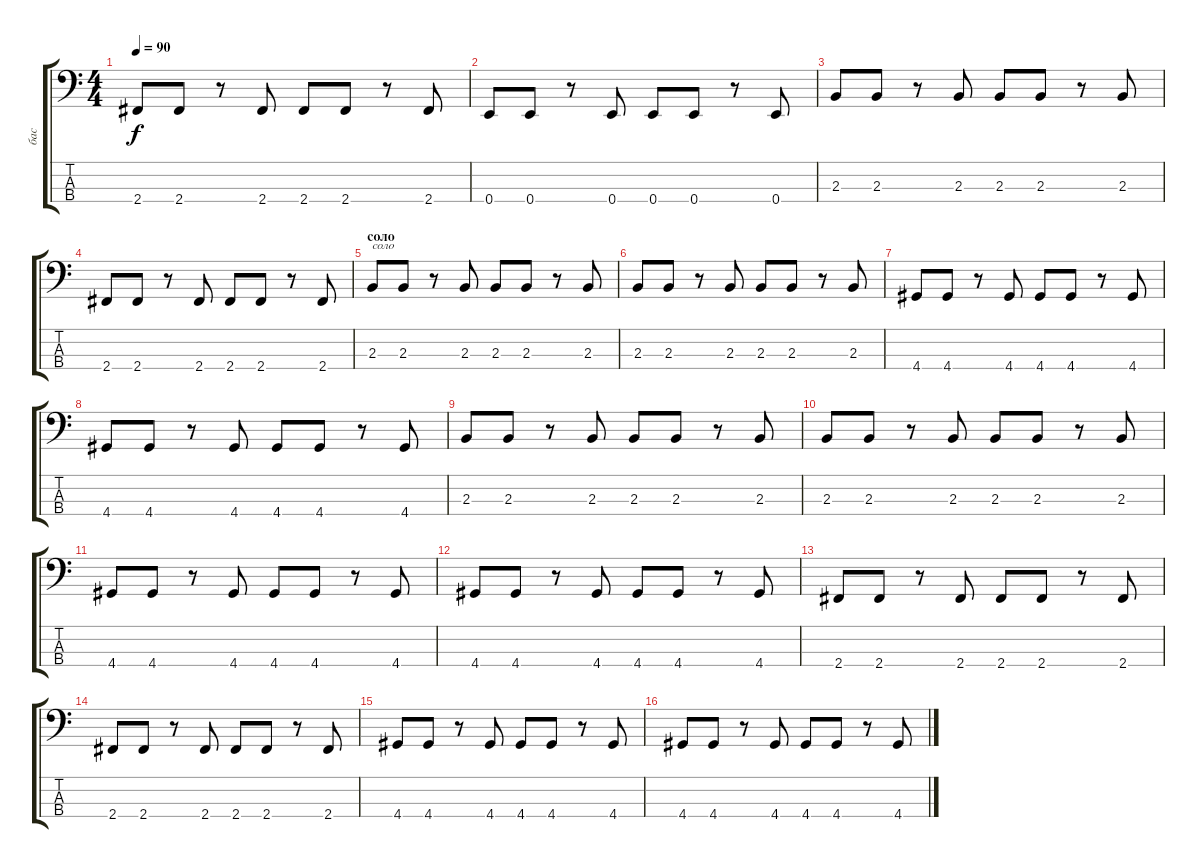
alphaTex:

\track ("бас" "бас") {instrument electricbasspick}
\staff {score tabs}
\tuning (G2 D2 A1 E1) {hide}
\ts (4 4)
\tempo 90
\clef f4
\ks c
2.4.8{dy f} 2.4.8 r.8 2.4.8 2.4.8 2.4.8 r.8 2.4.8 |
0.4.8 0.4.8 r.8 0.4.8 0.4.8 0.4.8 r.8 0.4.8 |
2.3.8 2.3.8 r.8 2.3.8 2.3.8 2.3.8 r.8 2.3.8 |
2.4.8 2.4.8 r.8 2.4.8 2.4.8 2.4.8 r.8 2.4.8 |
\section ("" "соло")
2.3.8{txt "соло"} 2.3.8 r.8 2.3.8 2.3.8 2.3.8 r.8 2.3.8 |
2.3.8 2.3.8 r.8 2.3.8 2.3.8 2.3.8 r.8 2.3.8 |
4.4.8 4.4.8 r.8 4.4.8 4.4.8 4.4.8 r.8 4.4.8 |
4.4.8 4.4.8 r.8 4.4.8 4.4.8 4.4.8 r.8 4.4.8 |
2.3.8 2.3.8 r.8 2.3.8 2.3.8 2.3.8 r.8 2.3.8 |
2.3.8 2.3.8 r.8 2.3.8 2.3.8 2.3.8 r.8 2.3.8 |
4.4.8 4.4.8 r.8 4.4.8 4.4.8 4.4.8 r.8 4.4.8 |
4.4.8 4.4.8 r.8 4.4.8 4.4.8 4.4.8 r.8 4.4.8 |
2.4.8 2.4.8 r.8 2.4.8 2.4.8 2.4.8 r.8 2.4.8 |
2.4.8 2.4.8 r.8 2.4.8 2.4.8 2.4.8 r.8 2.4.8 |
4.4.8 4.4.8 r.8 4.4.8 4.4.8 4.4.8 r.8 4.4.8 |
4.4.8 4.4.8 r.8 4.4.8 4.4.8 4.4.8 r.8 4.4.8
